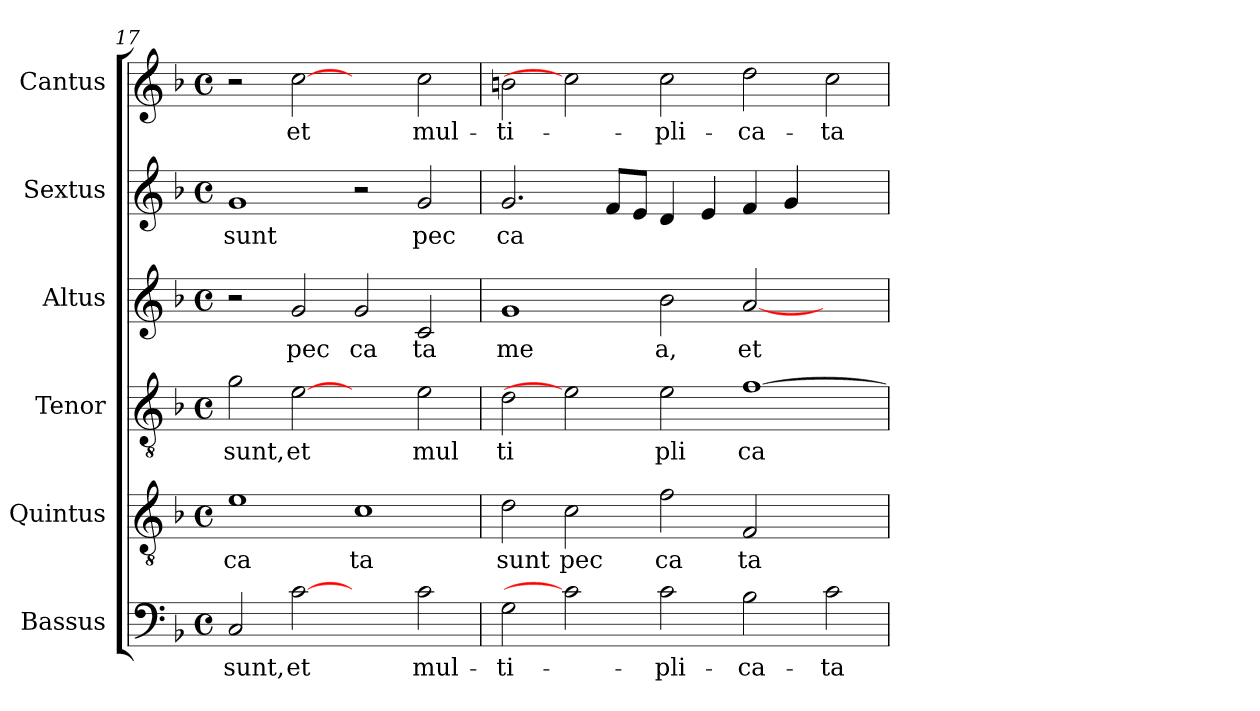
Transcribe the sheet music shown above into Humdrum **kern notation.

**kern	**text	**kern	**text	**kern	**text	**kern	**text	**kern	**text	**kern	**text
*part6	*part6	*part5	*part5	*part4	*part4	*part3	*part3	*part2	*part2	*part1	*part1
*staff6	*staff6	*staff5	*staff5	*staff4	*staff4	*staff3	*staff3	*staff2	*staff2	*staff1	*staff1
*I"Bassus	*	*I"Quintus	*	*I"Tenor	*	*I"Altus	*	*I"Sextus	*	*I"Cantus	*
*clefF4	*	*clefGv2	*	*clefGv2	*	*clefG2	*	*clefG2	*	*clefG2	*
*k[b-]	*	*k[b-]	*	*k[b-]	*	*k[b-]	*	*k[b-]	*	*k[b-]	*
*F:	*	*F:	*	*F:	*	*F:	*	*F:	*	*F:	*
*M4/4	*	*M4/4	*	*M4/4	*	*M4/4	*	*M4/4	*	*M4/4	*
*met(c)	*	*met(c)	*	*met(c)	*	*met(c)	*	*met(c)	*	*met(c)	*
=17	=17	=17	=17	=17	=17	=17	=17	=17	=17	=17	=17
!	!LO:LY:b:cj	!	!LO:LY:b:cj	!	!LO:LY:b:cj	!	!	!	!LO:LY:b:cj	!	!
2C/	sunt,	1e	ca	2g\	sunt,	2r	.	1g	sunt	2r	.
!	!LO:LY:b:cj	!	!	!	!LO:LY:b:cj	!	!LO:LY:b:cj	!	!	!	!LO:LY:b:cj
[2c	et	.	.	[2e	et	2g/	pec	.	.	[2cc	et
!	!	!	!LO:LY:b:cj	!	!	!	!LO:LY:b:cj	!	!	!	!
2ryy	.	1c	ta	2ryy	.	2g/	ca	2r	.	2ryy	.
!	!LO:LY:b:cj	!	!	!	!LO:LY:b:cj	!	!LO:LY:b:cj	!	!LO:LY:b:cj	!	!LO:LY:b:cj
2c\	mul-	.	.	2e\	mul	2c/	ta	2g/	pec	2cc\	mul-
=18	=18	=18	=18	=18	=18	=18	=18	=18	=18	=18	=18
!	!LO:LY:b:cj	!	!LO:LY:b:cj	!	!LO:LY:b:cj	!	!LO:LY:b:cj	!	!LO:LY:b:cj	!	!LO:LY:b:cj
2G\	-ti-	2d\	sunt	2d\	ti	1g	me	2.g/	ca	2bn\	-ti-
!	!	!	!LO:LY:b:cj	!	!	!	!	!	!	!	!
2c]	.	2c\	pec	2e]	.	.	.	.	.	2cc]	.
.	.	.	.	.	.	.	.	8f/L	.	.	.
.	.	.	.	.	.	.	.	8e/J	.	.	.
!	!LO:LY:b:cj	!	!LO:LY:b:cj	!	!LO:LY:b:cj	!	!LO:LY:b:cj	!	!	!	!LO:LY:b:cj
2c\	-pli-	2f\	ca	2e\	pli	2b-\	a,	4d/	.	2cc\	-pli-
.	.	.	.	.	.	.	.	4e/	.	.	.
!	!LO:LY:b:cj	!	!LO:LY:b:cj	!	!LO:LY:b:cj	!	!LO:LY:b:cj	!	!	!	!LO:LY:b:cj
2B-\	-ca-	2F/	ta	[>1f	ca	[<2a/	et	4f/	.	2dd\	-ca-
.	.	.	.	.	.	.	.	4g/	.	.	.
!	!LO:LY:b:cj	!	!	!	!	!	!	!	!	!	!LO:LY:b:cj
2c\	-ta	2ryy	.	.	.	2ryy	.	2ryy	.	2cc\	-ta
=	=	=	=	=	=	=	=	=	=	=	=
*-	*-	*-	*-	*-	*-	*-	*-	*-	*-	*-	*-
